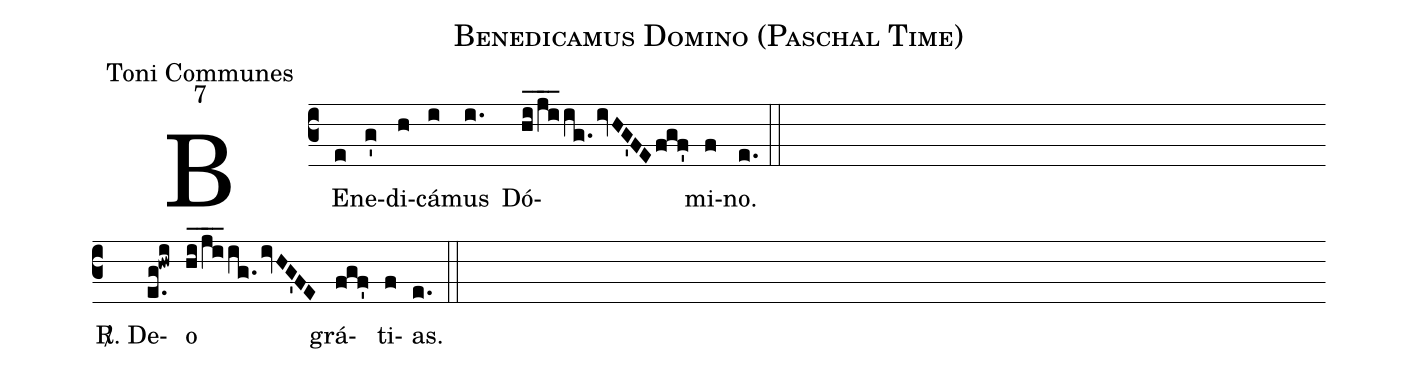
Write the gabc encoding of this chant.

name:Benedicamus Domino (Paschal Time);
office-part:Toni Communes;
mode:7;
%%
(c3) BE(e)ne(g')di(h)cá(i)mus(i.) Dó(hi_/ji__ig.ivHG'FEfgf')mi(f)no.(e.) (::) (Z-)
<sp>R/</sp>. De(e.g!hwi)o(hi_/ji__ig.ivHG'FE) grá(fgf')ti(f)as.(e.) (::)
